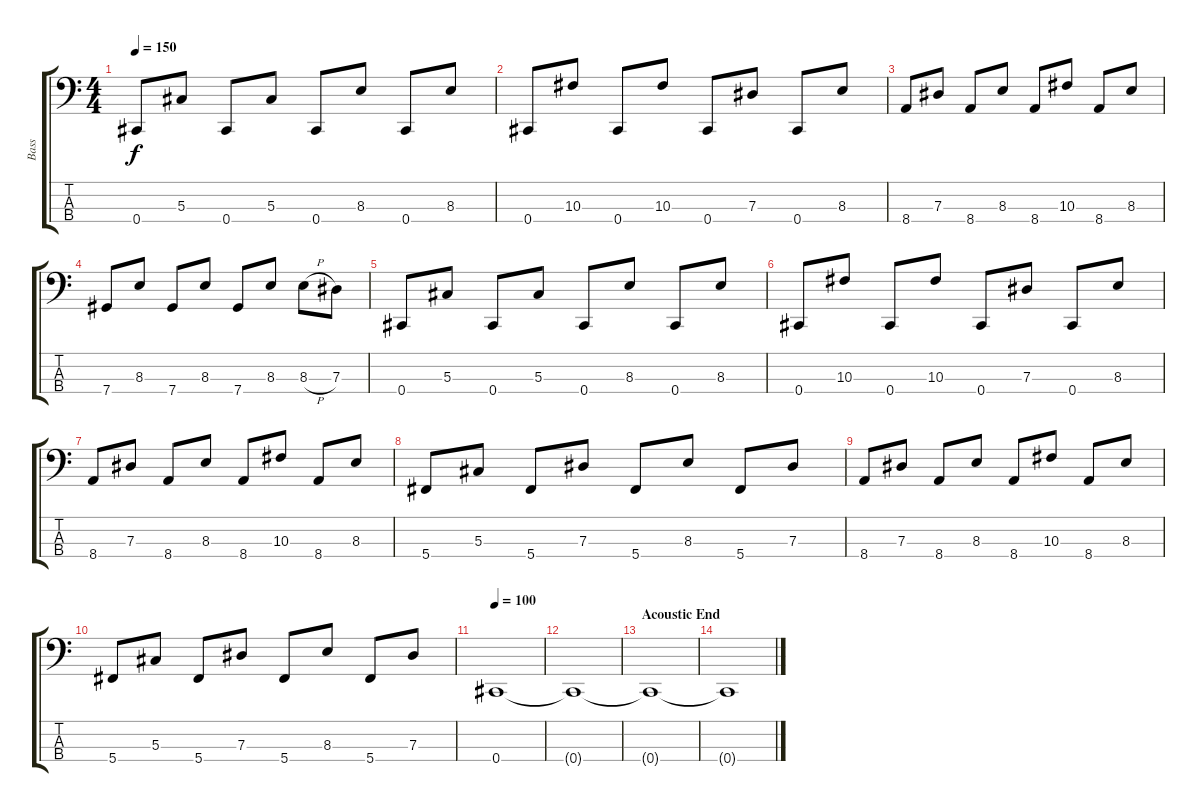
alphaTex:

\track ("Bass" "Bass") {instrument electricbassfinger}
\staff {score tabs}
\tuning (Gb2 Db2 Ab1 Db1) {hide}
\ts (4 4)
\tempo 150
\clef f4
\ks c
0.4.8{dy f} 5.3.8 0.4.8 5.3.8 0.4.8 8.3.8 0.4.8 8.3.8 |
0.4.8 10.3.8 0.4.8 10.3.8 0.4.8 7.3.8 0.4.8 8.3.8 |
8.4.8 7.3.8 8.4.8 8.3.8 8.4.8 10.3.8 8.4.8 8.3.8 |
7.4.8 8.3.8 7.4.8 8.3.8 7.4.8 8.3.8 8.3{h}.8 7.3.8 |
0.4.8 5.3.8 0.4.8 5.3.8 0.4.8 8.3.8 0.4.8 8.3.8 |
0.4.8 10.3.8 0.4.8 10.3.8 0.4.8 7.3.8 0.4.8 8.3.8 |
8.4.8 7.3.8 8.4.8 8.3.8 8.4.8 10.3.8 8.4.8 8.3.8 |
5.4.8 5.3.8 5.4.8 7.3.8 5.4.8 8.3.8 5.4.8 7.3.8 |
8.4.8 7.3.8 8.4.8 8.3.8 8.4.8 10.3.8 8.4.8 8.3.8 |
5.4.8 5.3.8 5.4.8 7.3.8 5.4.8 8.3.8 5.4.8 7.3.8 |
\tempo 100
0.4.1 |
0.4{t}.1 |
\section ("" "Acoustic End")
0.4{t}.1 |
0.4{t}.1
